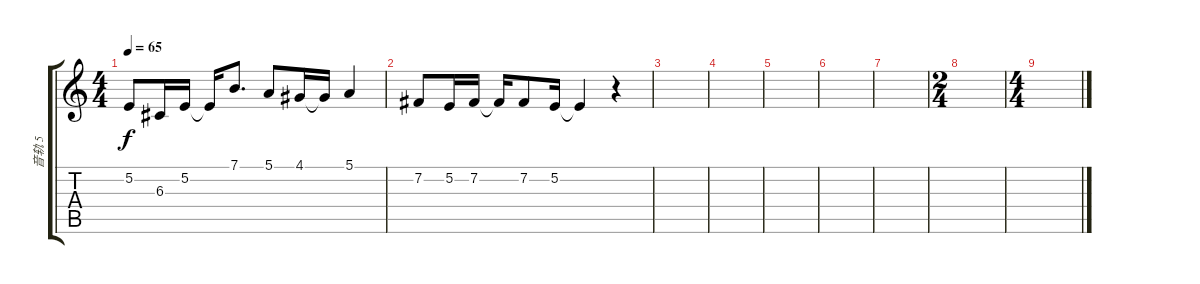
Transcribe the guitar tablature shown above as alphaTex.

\track ("音轨 5" "音轨 5") {instrument synthstrings1}
\staff {score tabs}
\tuning (E4 B3 G3 D3 A2 E2) {hide}
\ts (4 4)
\tempo 65
\clef g2
\ks c
5.2.8{dy f} 6.3.16 5.2.16 5.2{t}.16 7.1.8{d} 5.1.8 4.1.16 4.1{t}.16 5.1.4 |
7.2.8 5.2.16 7.2.16 7.2{t}.16 7.2.8 5.2.16 5.2{t}.4 r.4 |
|
|
|
|
|
\ts (2 4)
|
\ts (4 4)
